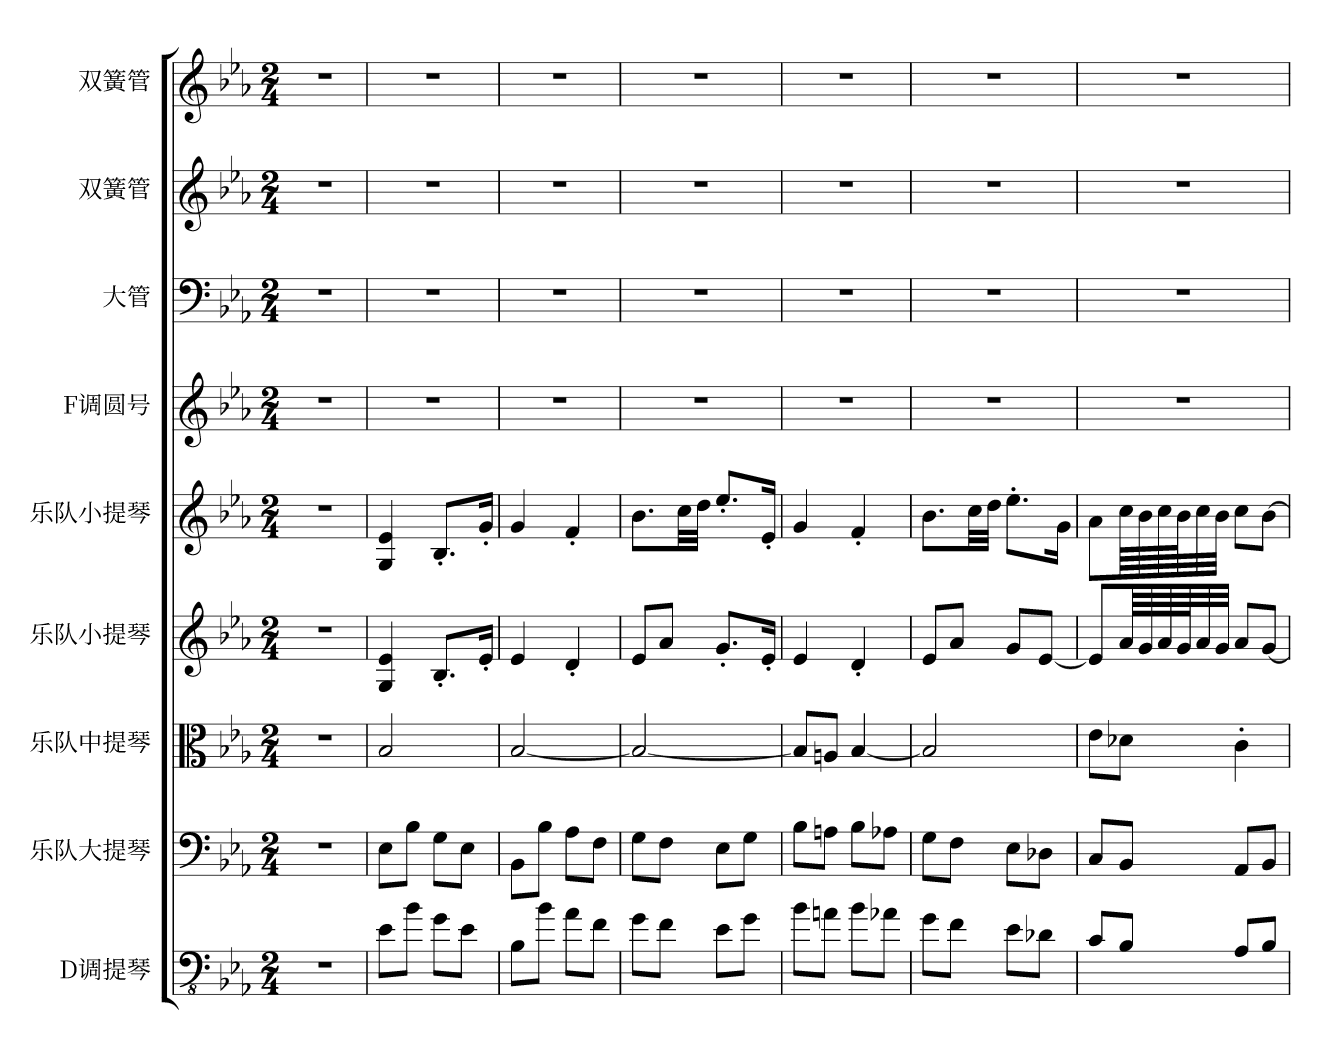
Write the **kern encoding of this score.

**kern	**kern	**kern	**kern	**kern	**kern	**kern	**kern	**kern
*part9	*part8	*part7	*part6	*part5	*part4	*part3	*part2	*part1
*staff9	*staff8	*staff7	*staff6	*staff5	*staff4	*staff3	*staff2	*staff1
*I"D调提琴	*I"乐队大提琴	*I"乐队中提琴	*I"乐队小提琴	*I"乐队小提琴	*I"F调圆号	*I"大管	*I"双簧管	*I"双簧管
*clefFv4	*clefF4	*clefC3	*clefG2	*clefG2	*clefG2	*clefF4	*clefG2	*clefG2
*ITrd7c12	*	*	*	*	*ITrd4c7	*	*	*
*k[b-e-a-]	*k[b-e-a-]	*k[b-e-a-]	*k[b-e-a-]	*k[b-e-a-]	*k[b-e-a-d-]	*k[b-e-a-]	*k[b-e-a-]	*k[b-e-a-]
*M2/4	*M2/4	*M2/4	*M2/4	*M2/4	*M2/4	*M2/4	*M2/4	*M2/4
*MM40	*MM40	*MM40	*MM40	*MM40	*MM40	*MM40	*MM40	*MM40
=1	=1	=1	=1	=1	=1	=1	=1	=1
2r	2r	2r	2r	2r	2r	2r	2r	2r
=2	=2	=2	=2	=2	=2	=2	=2	=2
8EE-\L	8E-\L	2B-/	4G/ 4e-/	4G/ 4e-/	2r	2r	2r	2r
8BB-\J	8B-\J	.	.	.	.	.	.	.
8GG\L	8G\L	.	8.B-'/L	8.B-'/L	.	.	.	.
8EE-\J	8E-\J	.	.	.	.	.	.	.
.	.	.	16e-'/Jk	16g'/Jk	.	.	.	.
=3	=3	=3	=3	=3	=3	=3	=3	=3
8BBB-\L	8BB-\L	[2B-/	4e-/	4g/	2r	2r	2r	2r
8BB-\J	8B-\J	.	.	.	.	.	.	.
8AA-\L	8A-\L	.	4d'/	4f'/	.	.	.	.
8FF\J	8F\J	.	.	.	.	.	.	.
=4	=4	=4	=4	=4	=4	=4	=4	=4
8GG\L	8G\L	2B-/_	8e-/L	8.b-\L	2r	2r	2r	2r
8FF\J	8F\J	.	8a-/J	.	.	.	.	.
.	.	.	.	32cc\LL	.	.	.	.
.	.	.	.	32dd\JJJ	.	.	.	.
8EE-\L	8E-\L	.	8.g'/L	8.ee-'/L	.	.	.	.
8GG\J	8G\J	.	.	.	.	.	.	.
.	.	.	16e-'/Jk	16e-'/Jk	.	.	.	.
=5	=5	=5	=5	=5	=5	=5	=5	=5
8BB-\L	8B-\L	8B-/L]	4e-/	4g/	2r	2r	2r	2r
8AAn\J	8An\J	8An/J	.	.	.	.	.	.
8BB-\L	8B-\L	[4B-/	4d'/	4f'/	.	.	.	.
8AA-X\J	8A-X\J	.	.	.	.	.	.	.
=6	=6	=6	=6	=6	=6	=6	=6	=6
8GG\L	8G\L	2B-/]	8e-/L	8.b-\L	2r	2r	2r	2r
8FF\J	8F\J	.	8a-/J	.	.	.	.	.
.	.	.	.	32cc\LL	.	.	.	.
.	.	.	.	32dd\JJJ	.	.	.	.
8EE-\L	8E-\L	.	8g/L	8.ee-'\L	.	.	.	.
8DD-X\J	8D-X\J	.	[8e-/J	.	.	.	.	.
.	.	.	.	16g\Jk	.	.	.	.
!!LO:PB:g=z
=7	=7	=7	=7	=7	=7	=7	=7	=7
8CC/L	8C/L	8e-\L	8e-/L]	8a-\L	2r	2r	2r	2r
8BBB-/J	8BB-/J	8d-X\J	64a-/LLL	64cc\LLL	.	.	.	.
.	.	.	64g/	64b-\	.	.	.	.
.	.	.	64a-/	64cc\	.	.	.	.
.	.	.	64g/J	64b-\J	.	.	.	.
.	.	.	32a-/	32cc\	.	.	.	.
.	.	.	32g/JJJ	32b-\JJJ	.	.	.	.
8AAA-/L	8AA-/L	4c'\	8a-/L	8cc\L	.	.	.	.
8BBB-/J	8BB-/J	.	[8g/J	[8b-\J	.	.	.	.
=	=	=	=	=	=	=	=	=
*-	*-	*-	*-	*-	*-	*-	*-	*-
